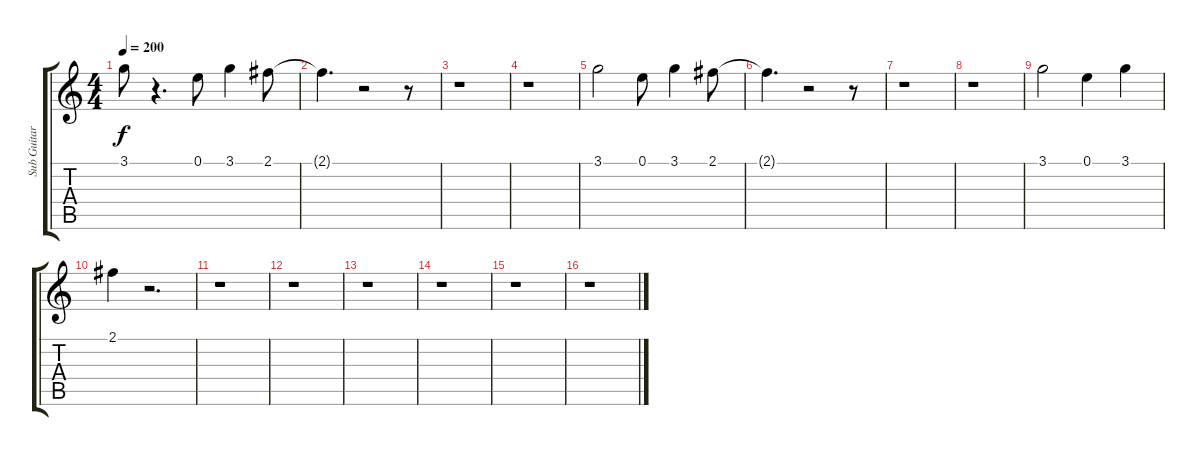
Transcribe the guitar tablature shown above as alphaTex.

\track ("Sub Guitar" "Sub Guitar") {instrument electricguitarclean}
\staff {score tabs}
\tuning (E4 B3 G3 D3 A2 E2) {hide}
\ts (4 4)
\tempo 200
\clef g2
\ks c
3.1.8{dy f} r.4{d} 0.1.8 3.1.4 2.1.8 |
2.1{t}.4{d} r.2 r.8 |
r.1 |
r.1 |
3.1.2 0.1.8 3.1.4 2.1.8 |
2.1{t}.4{d} r.2 r.8 |
r.1 |
r.1 |
3.1.2 0.1.4 3.1.4 |
2.1.4 r.2{d} |
r.1 |
r.1 |
r.1 |
r.1 |
r.1 |
r.1
